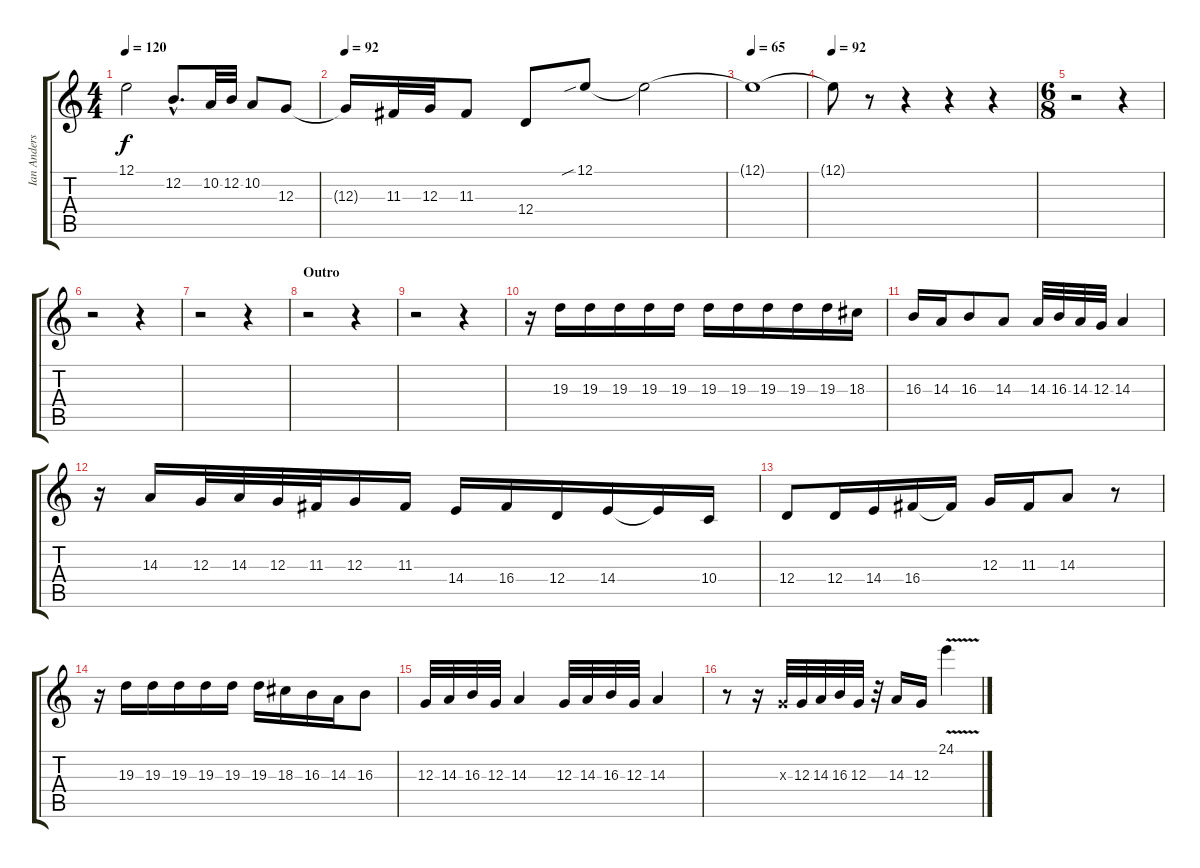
\track ("Ian Anderson (Flute)" "Ian Anders") {instrument flute}
\staff {score tabs}
\tuning (E4 B3 G3 D3 A2 E2) {hide}
\ts (4 4)
\tempo 120
\clef g2
\ks c
12.1.2{dy f} 12.2{hac}.8{d} 10.2.32 12.2.32 10.2.8 12.3.8 |
\tempo 92
12.3{t}.16 11.3.32 12.3.32 11.3.8 12.4.8 12.1{sib}.8 12.1{t}.2 |
\tempo 65
12.1{t}.1 |
\tempo 92
12.1{t}.8 r.8 r.4 r.4 r.4 |
\ts (6 8)
r.2 r.4 |
r.2 r.4 |
r.2 r.4 |
\section ("" "Outro")
r.2 r.4 |
r.2 r.4 |
r.16 19.3.16 19.3.16 19.3.16 19.3.16 19.3.16 19.3.16 19.3.16 19.3.16 19.3.16 19.3.16 18.3.16 |
16.3.16 14.3.16 16.3.8 14.3.8 14.3.32 16.3.32 14.3.32 12.3.32 14.3.4 |
r.16 14.3.16 12.3.32 14.3.32 12.3.32 11.3.32 12.3.16 11.3.16 14.4.16 16.4.16 12.4.16 14.4.16 14.4{t}.16 10.4.16 |
12.4.8 12.4.16 14.4.16 16.4.16 16.4{t}.16 12.3.16 11.3.16 14.3.8 r.8 |
r.16 19.3.16 19.3.16 19.3.16 19.3.16 19.3.16 19.3.16 18.3.16 16.3.16 14.3.16 16.3.8 |
12.3.32 14.3.32 16.3.32 12.3.32 14.3.4 12.3.32 14.3.32 16.3.32 12.3.32 14.3.4 |
r.8 r.16 12.3{x}.32 12.3.32 14.3.32 16.3.32 12.3.32 r.32 14.3.16 12.3.16 24.1{v}.4
